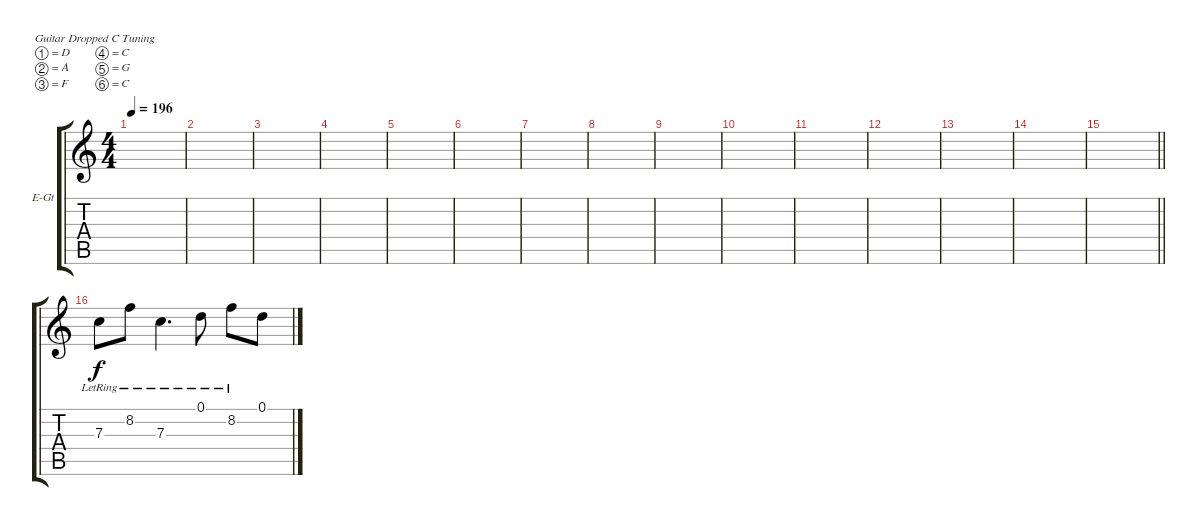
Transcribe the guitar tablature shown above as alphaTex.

\defaultSystemsLayout 4
\bracketExtendMode groupsimilarinstruments
\firstSystemTrackNameOrientation horizontal
\otherSystemsTrackNameOrientation horizontal
\track ("L Guitar <Clean>" "E-Gt") {instrument electricguitarclean}
\staff {score tabs}
\tuning (D4 A3 F3 C3 G2 C2)
\ts (4 4)
\tempo 196
\clef g2
\ks c
|
|
|
|
|
|
|
|
|
|
|
|
|
|
\barLineRight lightlight
|
7.3{lr}.8 8.2{lr}.8 7.3{lr}.4{d} 0.1{lr}.8 8.2{lr}.8 0.1.8
